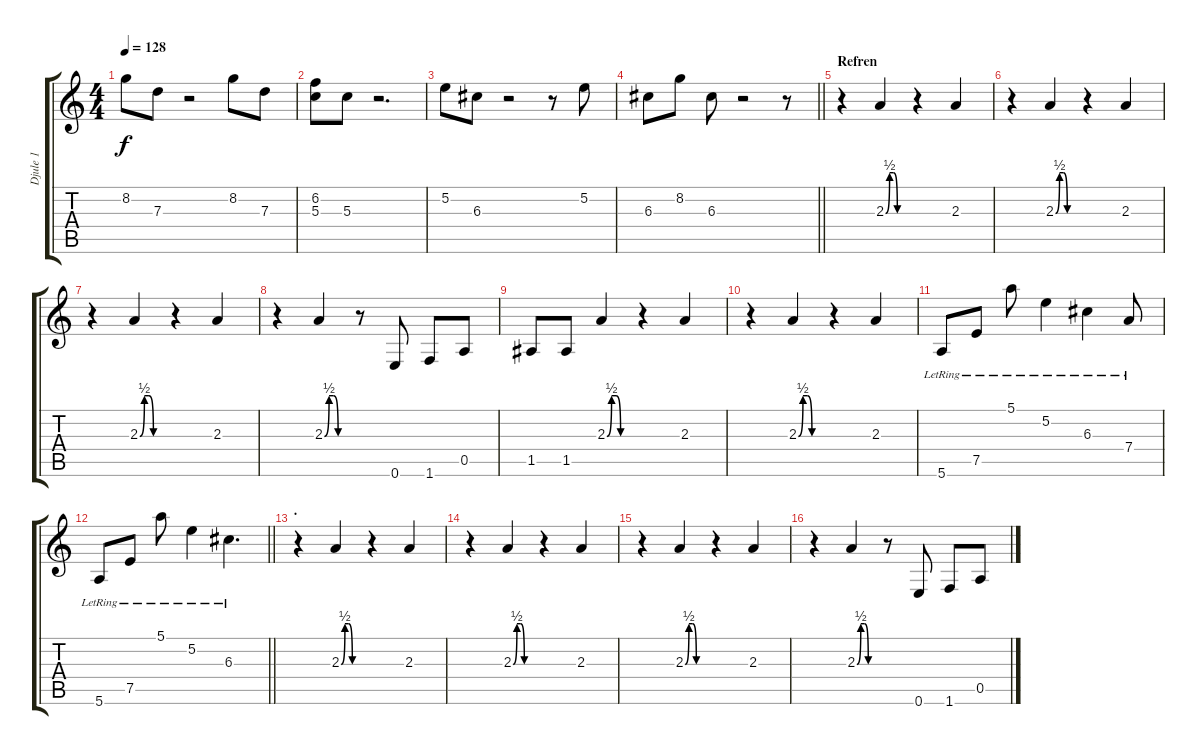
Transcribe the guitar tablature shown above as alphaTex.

\track ("Djule 1" "Djule 1") {instrument overdrivenguitar}
\staff {score tabs}
\tuning (E4 B3 G3 D3 A2 E2) {hide}
\ts (4 4)
\tempo 128
\clef g2
\ks c
8.2.8{dy f} 7.3.8 r.2 8.2.8 7.3.8 |
(6.2 5.3).8 5.3.8 r.2{d} |
5.2.8 6.3.8 r.2 r.8 5.2.8 |
\barLineRight lightlight
6.3.8 8.2.8 6.3.8 r.2 r.8 |
\section ("" "Refren")
r.4 2.3{be (custom 0 0 10 2 20 2 30 0 60 0)}.4 r.4 2.3.4 |
r.4 2.3{be (custom 0 0 10 2 20 2 30 0 60 0)}.4 r.4 2.3.4 |
r.4 2.3{be (custom 0 0 10 2 20 2 30 0 60 0)}.4 r.4 2.3.4 |
r.4 2.3{be (custom 0 0 10 2 20 2 30 0 60 0)}.4 r.8 0.6.8 1.6.8 0.5.8 |
1.5.8 1.5.8 2.3{be (custom 0 0 10 2 20 2 30 0 60 0)}.4 r.4 2.3.4 |
r.4 2.3{be (custom 0 0 10 2 20 2 30 0 60 0)}.4 r.4 2.3.4 |
5.6{lr}.8 7.5{lr}.8 5.1{lr}.8 5.2{lr}.4 6.3{lr}.4 7.4{lr}.8 |
\barLineRight lightlight
5.6{lr}.8 7.5{lr}.8 5.1{lr}.8 5.2{lr}.4 6.3{lr}.4{d} |
\section ("" ".")
r.4 2.3{be (custom 0 0 10 2 20 2 30 0 60 0)}.4 r.4 2.3.4 |
r.4 2.3{be (custom 0 0 10 2 20 2 30 0 60 0)}.4 r.4 2.3.4 |
r.4 2.3{be (custom 0 0 10 2 20 2 30 0 60 0)}.4 r.4 2.3.4 |
r.4 2.3{be (custom 0 0 10 2 20 2 30 0 60 0)}.4 r.8 0.6.8 1.6.8 0.5.8
